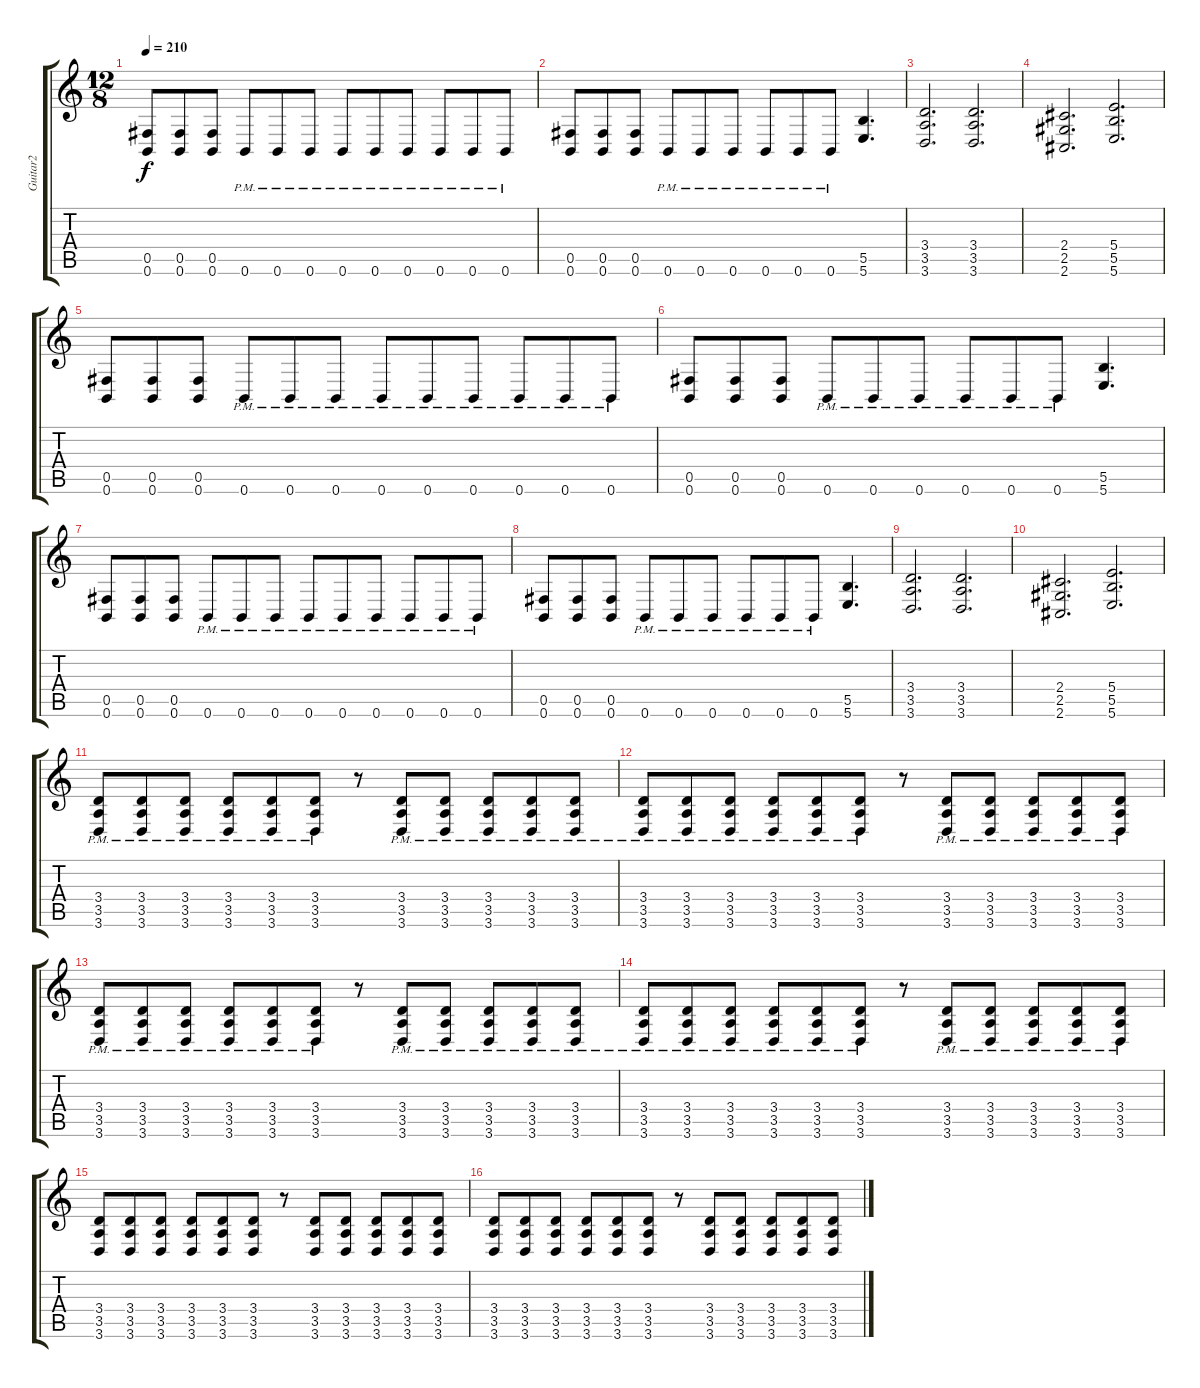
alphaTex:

\track ("Guitar2" "Guitar2") {instrument distortionguitar}
\staff {score tabs}
\tuning (Db4 Ab3 E3 B2 Gb2 B1) {hide}
\ts (12 8)
\tempo 210
\clef g2
\ks c
(0.5 0.6).8{dy f} (0.5 0.6).8 (0.5 0.6).8 0.6{pm}.8 0.6{pm}.8 0.6{pm}.8 0.6{pm}.8 0.6{pm}.8 0.6{pm}.8 0.6{pm}.8 0.6{pm}.8 0.6{pm}.8 |
(0.5 0.6).8 (0.5 0.6).8 (0.5 0.6).8 0.6{pm}.8 0.6{pm}.8 0.6{pm}.8 0.6{pm}.8 0.6{pm}.8 0.6{pm}.8 (5.5 5.6).4{d} |
(3.4 3.5 3.6).2{d} (3.4 3.5 3.6).2{d} |
(2.4 2.5 2.6).2{d} (5.4 5.5 5.6).2{d} |
(0.5 0.6).8 (0.5 0.6).8 (0.5 0.6).8 0.6{pm}.8 0.6{pm}.8 0.6{pm}.8 0.6{pm}.8 0.6{pm}.8 0.6{pm}.8 0.6{pm}.8 0.6{pm}.8 0.6{pm}.8 |
(0.5 0.6).8 (0.5 0.6).8 (0.5 0.6).8 0.6{pm}.8 0.6{pm}.8 0.6{pm}.8 0.6{pm}.8 0.6{pm}.8 0.6{pm}.8 (5.5 5.6).4{d} |
(0.5 0.6).8 (0.5 0.6).8 (0.5 0.6).8 0.6{pm}.8 0.6{pm}.8 0.6{pm}.8 0.6{pm}.8 0.6{pm}.8 0.6{pm}.8 0.6{pm}.8 0.6{pm}.8 0.6{pm}.8 |
(0.5 0.6).8 (0.5 0.6).8 (0.5 0.6).8 0.6{pm}.8 0.6{pm}.8 0.6{pm}.8 0.6{pm}.8 0.6{pm}.8 0.6{pm}.8 (5.5 5.6).4{d} |
(3.4 3.5 3.6).2{d} (3.4 3.5 3.6).2{d} |
(2.4 2.5 2.6).2{d} (5.4 5.5 5.6).2{d} |
(3.4{pm} 3.5{pm} 3.6{pm}).8 (3.4{pm} 3.5{pm} 3.6{pm}).8 (3.4{pm} 3.5{pm} 3.6{pm}).8 (3.4{pm} 3.5{pm} 3.6{pm}).8 (3.4{pm} 3.5{pm} 3.6{pm}).8 (3.4{pm} 3.5{pm} 3.6{pm}).8 r.8 (3.4{pm} 3.5{pm} 3.6{pm}).8 (3.4{pm} 3.5{pm} 3.6{pm}).8 (3.4{pm} 3.5{pm} 3.6{pm}).8 (3.4{pm} 3.5{pm} 3.6{pm}).8 (3.4{pm} 3.5{pm} 3.6{pm}).8 |
(3.4{pm} 3.5{pm} 3.6{pm}).8 (3.4{pm} 3.5{pm} 3.6{pm}).8 (3.4{pm} 3.5{pm} 3.6{pm}).8 (3.4{pm} 3.5{pm} 3.6{pm}).8 (3.4{pm} 3.5{pm} 3.6{pm}).8 (3.4{pm} 3.5{pm} 3.6{pm}).8 r.8 (3.4{pm} 3.5{pm} 3.6{pm}).8 (3.4{pm} 3.5{pm} 3.6{pm}).8 (3.4{pm} 3.5{pm} 3.6{pm}).8 (3.4{pm} 3.5{pm} 3.6{pm}).8 (3.4{pm} 3.5{pm} 3.6{pm}).8 |
(3.4{pm} 3.5{pm} 3.6{pm}).8 (3.4{pm} 3.5{pm} 3.6{pm}).8 (3.4{pm} 3.5{pm} 3.6{pm}).8 (3.4{pm} 3.5{pm} 3.6{pm}).8 (3.4{pm} 3.5{pm} 3.6{pm}).8 (3.4{pm} 3.5{pm} 3.6{pm}).8 r.8 (3.4{pm} 3.5{pm} 3.6{pm}).8 (3.4{pm} 3.5{pm} 3.6{pm}).8 (3.4{pm} 3.5{pm} 3.6{pm}).8 (3.4{pm} 3.5{pm} 3.6{pm}).8 (3.4{pm} 3.5{pm} 3.6{pm}).8 |
(3.4{pm} 3.5{pm} 3.6{pm}).8 (3.4{pm} 3.5{pm} 3.6{pm}).8 (3.4{pm} 3.5{pm} 3.6{pm}).8 (3.4{pm} 3.5{pm} 3.6{pm}).8 (3.4{pm} 3.5{pm} 3.6{pm}).8 (3.4{pm} 3.5{pm} 3.6{pm}).8 r.8 (3.4{pm} 3.5{pm} 3.6{pm}).8 (3.4{pm} 3.5{pm} 3.6{pm}).8 (3.4{pm} 3.5{pm} 3.6{pm}).8 (3.4{pm} 3.5{pm} 3.6{pm}).8 (3.4{pm} 3.5{pm} 3.6{pm}).8 |
(3.4 3.5 3.6).8 (3.4 3.5 3.6).8 (3.4 3.5 3.6).8 (3.4 3.5 3.6).8 (3.4 3.5 3.6).8 (3.4 3.5 3.6).8 r.8 (3.4 3.5 3.6).8 (3.4 3.5 3.6).8 (3.4 3.5 3.6).8 (3.4 3.5 3.6).8 (3.4 3.5 3.6).8 |
(3.4 3.5 3.6).8 (3.4 3.5 3.6).8 (3.4 3.5 3.6).8 (3.4 3.5 3.6).8 (3.4 3.5 3.6).8 (3.4 3.5 3.6).8 r.8 (3.4 3.5 3.6).8 (3.4 3.5 3.6).8 (3.4 3.5 3.6).8 (3.4 3.5 3.6).8 (3.4 3.5 3.6).8
